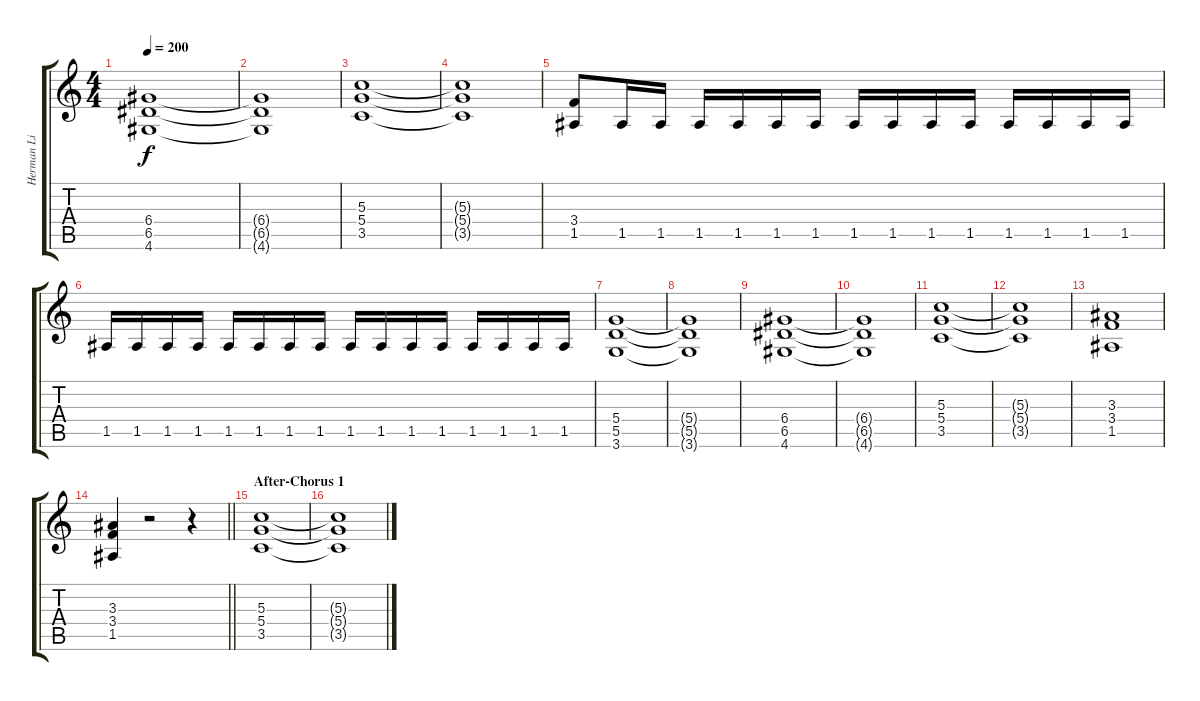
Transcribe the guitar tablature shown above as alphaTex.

\track ("Herman Li (Rythm Guitar)" "Herman Li ") {instrument overdrivenguitar}
\staff {score tabs}
\tuning (E4 B3 G3 D3 A2 E2) {hide}
\ts (4 4)
\tempo 200
\clef g2
\ks aminor
(6.4 6.5 4.6).1{dy f} |
(6.4{t} 6.5{t} 4.6{t}).1 |
(5.3 5.4 3.5).1 |
(5.3{t} 5.4{t} 3.5{t}).1 |
(3.4 1.5).8 1.5.16 1.5.16 1.5.16 1.5.16 1.5.16 1.5.16 1.5.16 1.5.16 1.5.16 1.5.16 1.5.16 1.5.16 1.5.16 1.5.16 |
1.5.16 1.5.16 1.5.16 1.5.16 1.5.16 1.5.16 1.5.16 1.5.16 1.5.16 1.5.16 1.5.16 1.5.16 1.5.16 1.5.16 1.5.16 1.5.16 |
(5.4 5.5 3.6).1 |
(5.4{t} 5.5{t} 3.6{t}).1 |
(6.4 6.5 4.6).1 |
(6.4{t} 6.5{t} 4.6{t}).1 |
(5.3 5.4 3.5).1 |
(5.3{t} 5.4{t} 3.5{t}).1 |
(3.3 3.4 1.5).1 |
\barLineRight lightlight
(3.3 3.4 1.5).4 r.2 r.4 |
\section ("" "After-Chorus 1")
(5.3 5.4 3.5).1 |
(5.3{t} 5.4{t} 3.5{t}).1
